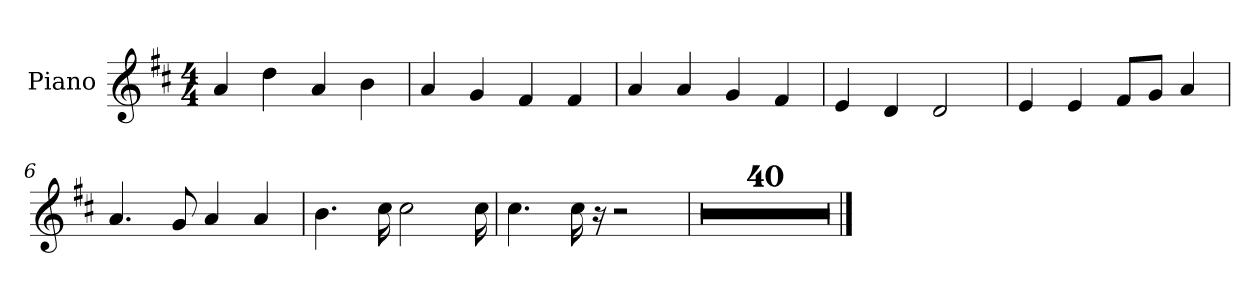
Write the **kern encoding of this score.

**kern
*part1
*staff1
*I"Piano
*I'Pno.
*clefG2
*k[f#c#]
*M4/4
=1
4a/
4dd\
4a/
4b\
=2
4a/
4g/
4f#/
4f#/
=3
4a/
4a/
4g/
4f#/
=4
4e/
4d/
2d/
!!LO:LB:g=z
=5
4e/
4e/
8f#/L
8g/J
4a/
=6
4.a/
8g/
4a/
4a/
=7
4.b\
16cc#\
2cc#\
16cc#\
=8
4.cc#\
16cc#\
16r
2r
!!LO:LB:g=z
=9
1r
=10
1r
=11
1r
=12
1r
!!LO:LB:g=z
=13
1r
=14
1r
=15
1r
=16
1r
!!LO:LB:g=z
=17
1r
=18
1r
=19
1r
=20
1r
!!LO:LB:g=z
=21
1r
=22
1r
=23
1r
=24
1r
!!LO:LB:g=z
=25
1r
=26
1r
=27
1r
=28
1r
!!LO:LB:g=z
=29
1r
=30
1r
=31
1r
=32
1r
!!LO:LB:g=z
=33
1r
=34
1r
=35
1r
=36
1r
!!LO:PB:g=z
=37
1r
=38
1r
=39
1r
=40
1r
!!LO:LB:g=z
=41
1r
=42
1r
=43
1r
=44
1r
!!LO:LB:g=z
=45
1r
=46
1r
=47
1r
=48
1r
==
*-
